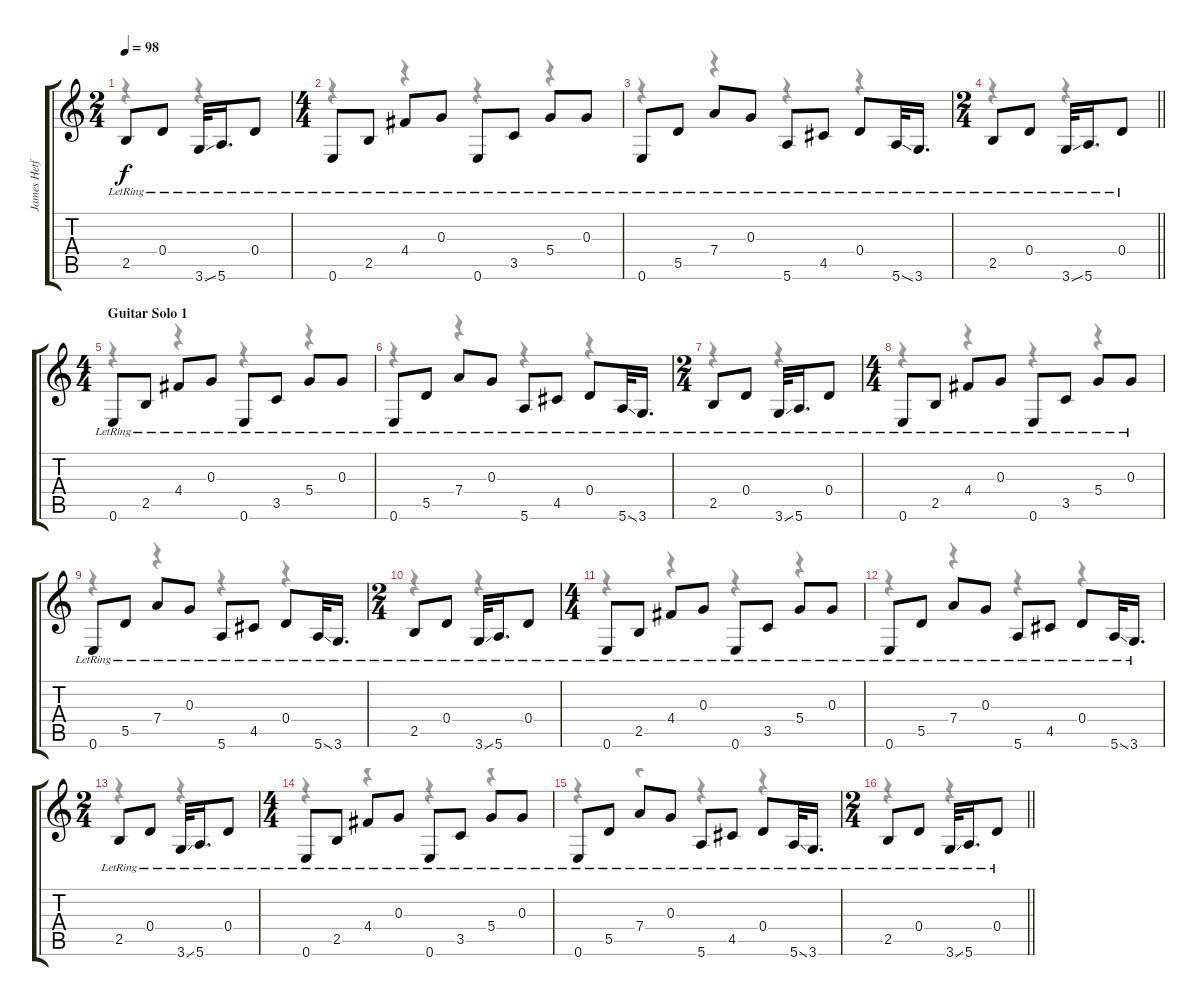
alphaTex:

\track ("James Hetfield (clean)" "James Hetf") {instrument electricguitarclean}
\staff {score tabs}
\tuning (E4 B3 G3 D3 A2 E2) {hide}
\voice
\ts (2 4)
\tempo 98
\clef g2
\ks c
2.5{lr}.8{dy f} 0.4{lr}.8 3.6{ss lr}.32 5.6{lr}.16{d} 0.4{lr}.8 |
\ts (4 4)
0.6{lr}.8 2.5{lr}.8 4.4{lr}.8 0.3{lr}.8 0.6{lr}.8 3.5{lr}.8 5.4{lr}.8 0.3{lr}.8 |
0.6{lr}.8 5.5{lr}.8 7.4{lr}.8 0.3{lr}.8 5.6{lr}.8 4.5{lr}.8 0.4{lr}.8 5.6{ss lr}.32 3.6{lr}.16{d} |
\ts (2 4)
\barLineRight lightlight
2.5{lr}.8 0.4{lr}.8 3.6{ss lr}.32 5.6{lr}.16{d} 0.4{lr}.8 |
\ts (4 4)
\section ("" "Guitar Solo 1")
0.6{lr}.8 2.5{lr}.8 4.4{lr}.8 0.3{lr}.8 0.6{lr}.8 3.5{lr}.8 5.4{lr}.8 0.3{lr}.8 |
0.6{lr}.8 5.5{lr}.8 7.4{lr}.8 0.3{lr}.8 5.6{lr}.8 4.5{lr}.8 0.4{lr}.8 5.6{ss lr}.32 3.6{lr}.16{d} |
\ts (2 4)
2.5{lr}.8 0.4{lr}.8 3.6{ss lr}.32 5.6{lr}.16{d} 0.4{lr}.8 |
\ts (4 4)
0.6{lr}.8 2.5{lr}.8 4.4{lr}.8 0.3{lr}.8 0.6{lr}.8 3.5{lr}.8 5.4{lr}.8 0.3{lr}.8 |
0.6{lr}.8 5.5{lr}.8 7.4{lr}.8 0.3{lr}.8 5.6{lr}.8 4.5{lr}.8 0.4{lr}.8 5.6{ss lr}.32 3.6{lr}.16{d} |
\ts (2 4)
2.5{lr}.8 0.4{lr}.8 3.6{ss lr}.32 5.6{lr}.16{d} 0.4{lr}.8 |
\ts (4 4)
0.6{lr}.8 2.5{lr}.8 4.4{lr}.8 0.3{lr}.8 0.6{lr}.8 3.5{lr}.8 5.4{lr}.8 0.3{lr}.8 |
0.6{lr}.8 5.5{lr}.8 7.4{lr}.8 0.3{lr}.8 5.6{lr}.8 4.5{lr}.8 0.4{lr}.8 5.6{ss lr}.32 3.6{lr}.16{d} |
\ts (2 4)
2.5{lr}.8 0.4{lr}.8 3.6{ss lr}.32 5.6{lr}.16{d} 0.4{lr}.8 |
\ts (4 4)
0.6{lr}.8 2.5{lr}.8 4.4{lr}.8 0.3{lr}.8 0.6{lr}.8 3.5{lr}.8 5.4{lr}.8 0.3{lr}.8 |
0.6{lr}.8 5.5{lr}.8 7.4{lr}.8 0.3{lr}.8 5.6{lr}.8 4.5{lr}.8 0.4{lr}.8 5.6{ss lr}.32 3.6{lr}.16{d} |
\ts (2 4)
\barLineRight lightlight
2.5{lr}.8 0.4{lr}.8 3.6{ss lr}.32 5.6{lr}.16{d} 0.4{lr}.8
\voice
\clef g2
\ottava regular
\simile none
\ks c
r.4{dy f} r.4 |
r.4 r.4 r.4 r.4 |
r.4 r.4 r.4 r.4 |
\barLineRight lightlight
r.4 r.4 |
r.4 r.4 r.4 r.4 |
r.4 r.4 r.4 r.4 |
r.4 r.4 |
r.4 r.4 r.4 r.4 |
r.4 r.4 r.4 r.4 |
r.4 r.4 |
r.4 r.4 r.4 r.4 |
r.4 r.4 r.4 r.4 |
r.4 r.4 |
r.4 r.4 r.4 r.4 |
r.4 r.4 r.4 r.4 |
\barLineRight lightlight
r.4 r.4
